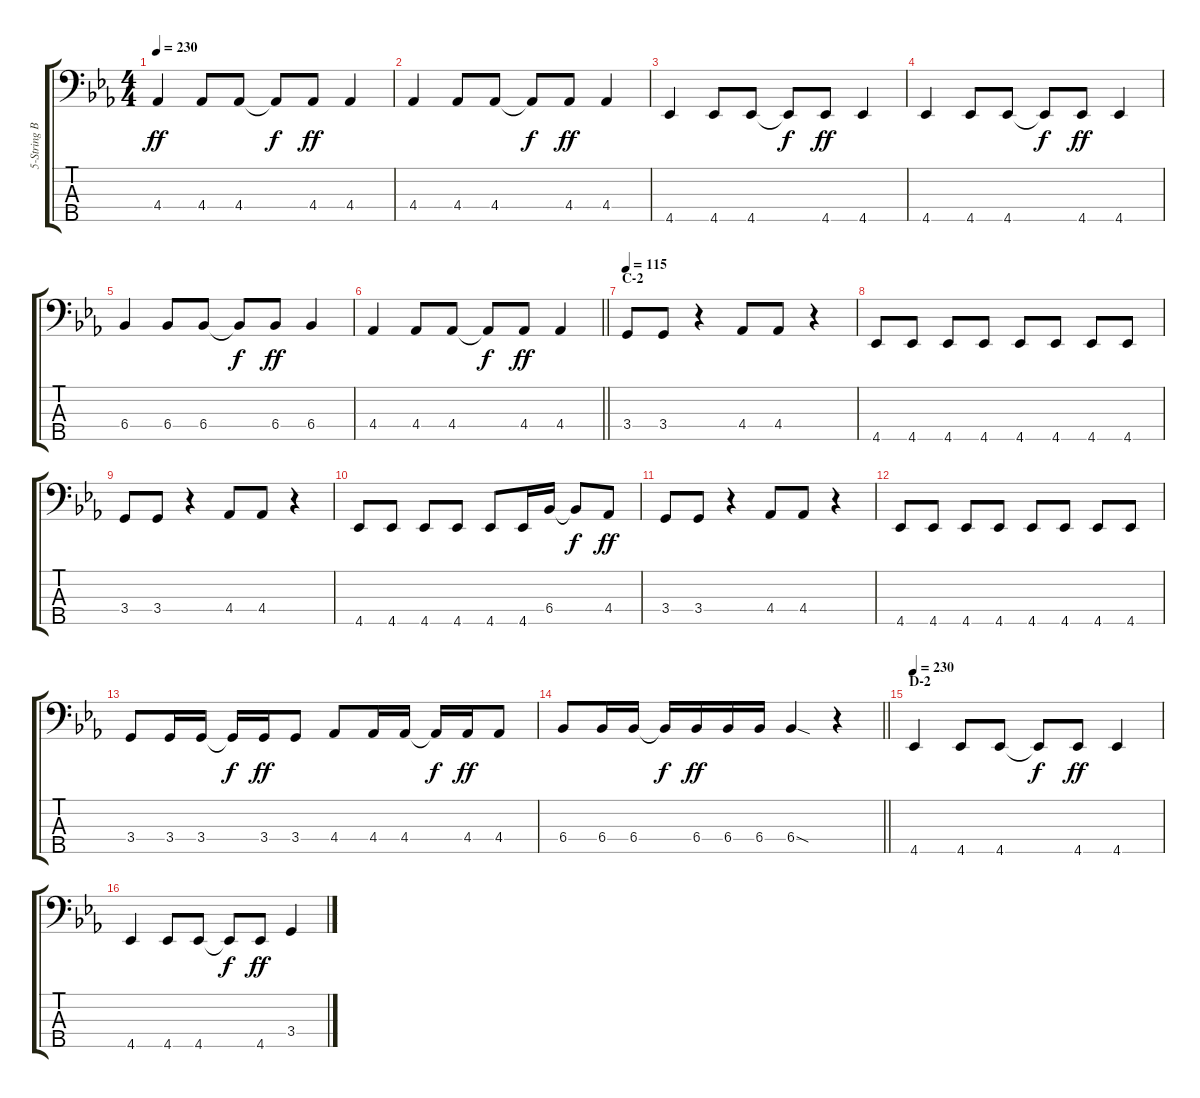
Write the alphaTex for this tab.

\track ("5-String Bass" "5-String B") {instrument electricbasspick}
\staff {score tabs}
\tuning (G2 D2 A1 E1 B0) {hide}
\ts (4 4)
\tempo 230
\clef f4
\ks eb
4.4.4{dy ff} 4.4.8 4.4.8 4.4{t}.8{dy f} 4.4.8{dy ff} 4.4.4 |
4.4.4 4.4.8 4.4.8 4.4{t}.8{dy f} 4.4.8{dy ff} 4.4.4 |
4.5.4 4.5.8 4.5.8 4.5{t}.8{dy f} 4.5.8{dy ff} 4.5.4 |
4.5.4 4.5.8 4.5.8 4.5{t}.8{dy f} 4.5.8{dy ff} 4.5.4 |
6.4.4 6.4.8 6.4.8 6.4{t}.8{dy f} 6.4.8{dy ff} 6.4.4 |
\barLineRight lightlight
4.4.4 4.4.8 4.4.8 4.4{t}.8{dy f} 4.4.8{dy ff} 4.4.4 |
\section ("" "C-2")
\tempo 115
3.4.8 3.4.8 r.4 4.4.8 4.4.8 r.4 |
4.5.8 4.5.8 4.5.8 4.5.8 4.5.8 4.5.8 4.5.8 4.5.8 |
3.4.8 3.4.8 r.4 4.4.8 4.4.8 r.4 |
4.5.8 4.5.8 4.5.8 4.5.8 4.5.8 4.5.16 6.4.16 6.4{t}.8{dy f} 4.4.8{dy ff} |
3.4.8 3.4.8 r.4 4.4.8 4.4.8 r.4 |
4.5.8 4.5.8 4.5.8 4.5.8 4.5.8 4.5.8 4.5.8 4.5.8 |
3.4.8 3.4.16 3.4.16 3.4{t}.16{dy f} 3.4.16{dy ff} 3.4.8 4.4.8 4.4.16 4.4.16 4.4{t}.16{dy f} 4.4.16{dy ff} 4.4.8 |
\barLineRight lightlight
6.4.8 6.4.16 6.4.16 6.4{t}.16{dy f} 6.4.16{dy ff} 6.4.16 6.4.16 6.4{sod}.4 r.4 |
\section ("" "D-2")
\tempo 230
4.5.4 4.5.8 4.5.8 4.5{t}.8{dy f} 4.5.8{dy ff} 4.5.4 |
4.5.4 4.5.8 4.5.8 4.5{t}.8{dy f} 4.5.8{dy ff} 3.4.4
